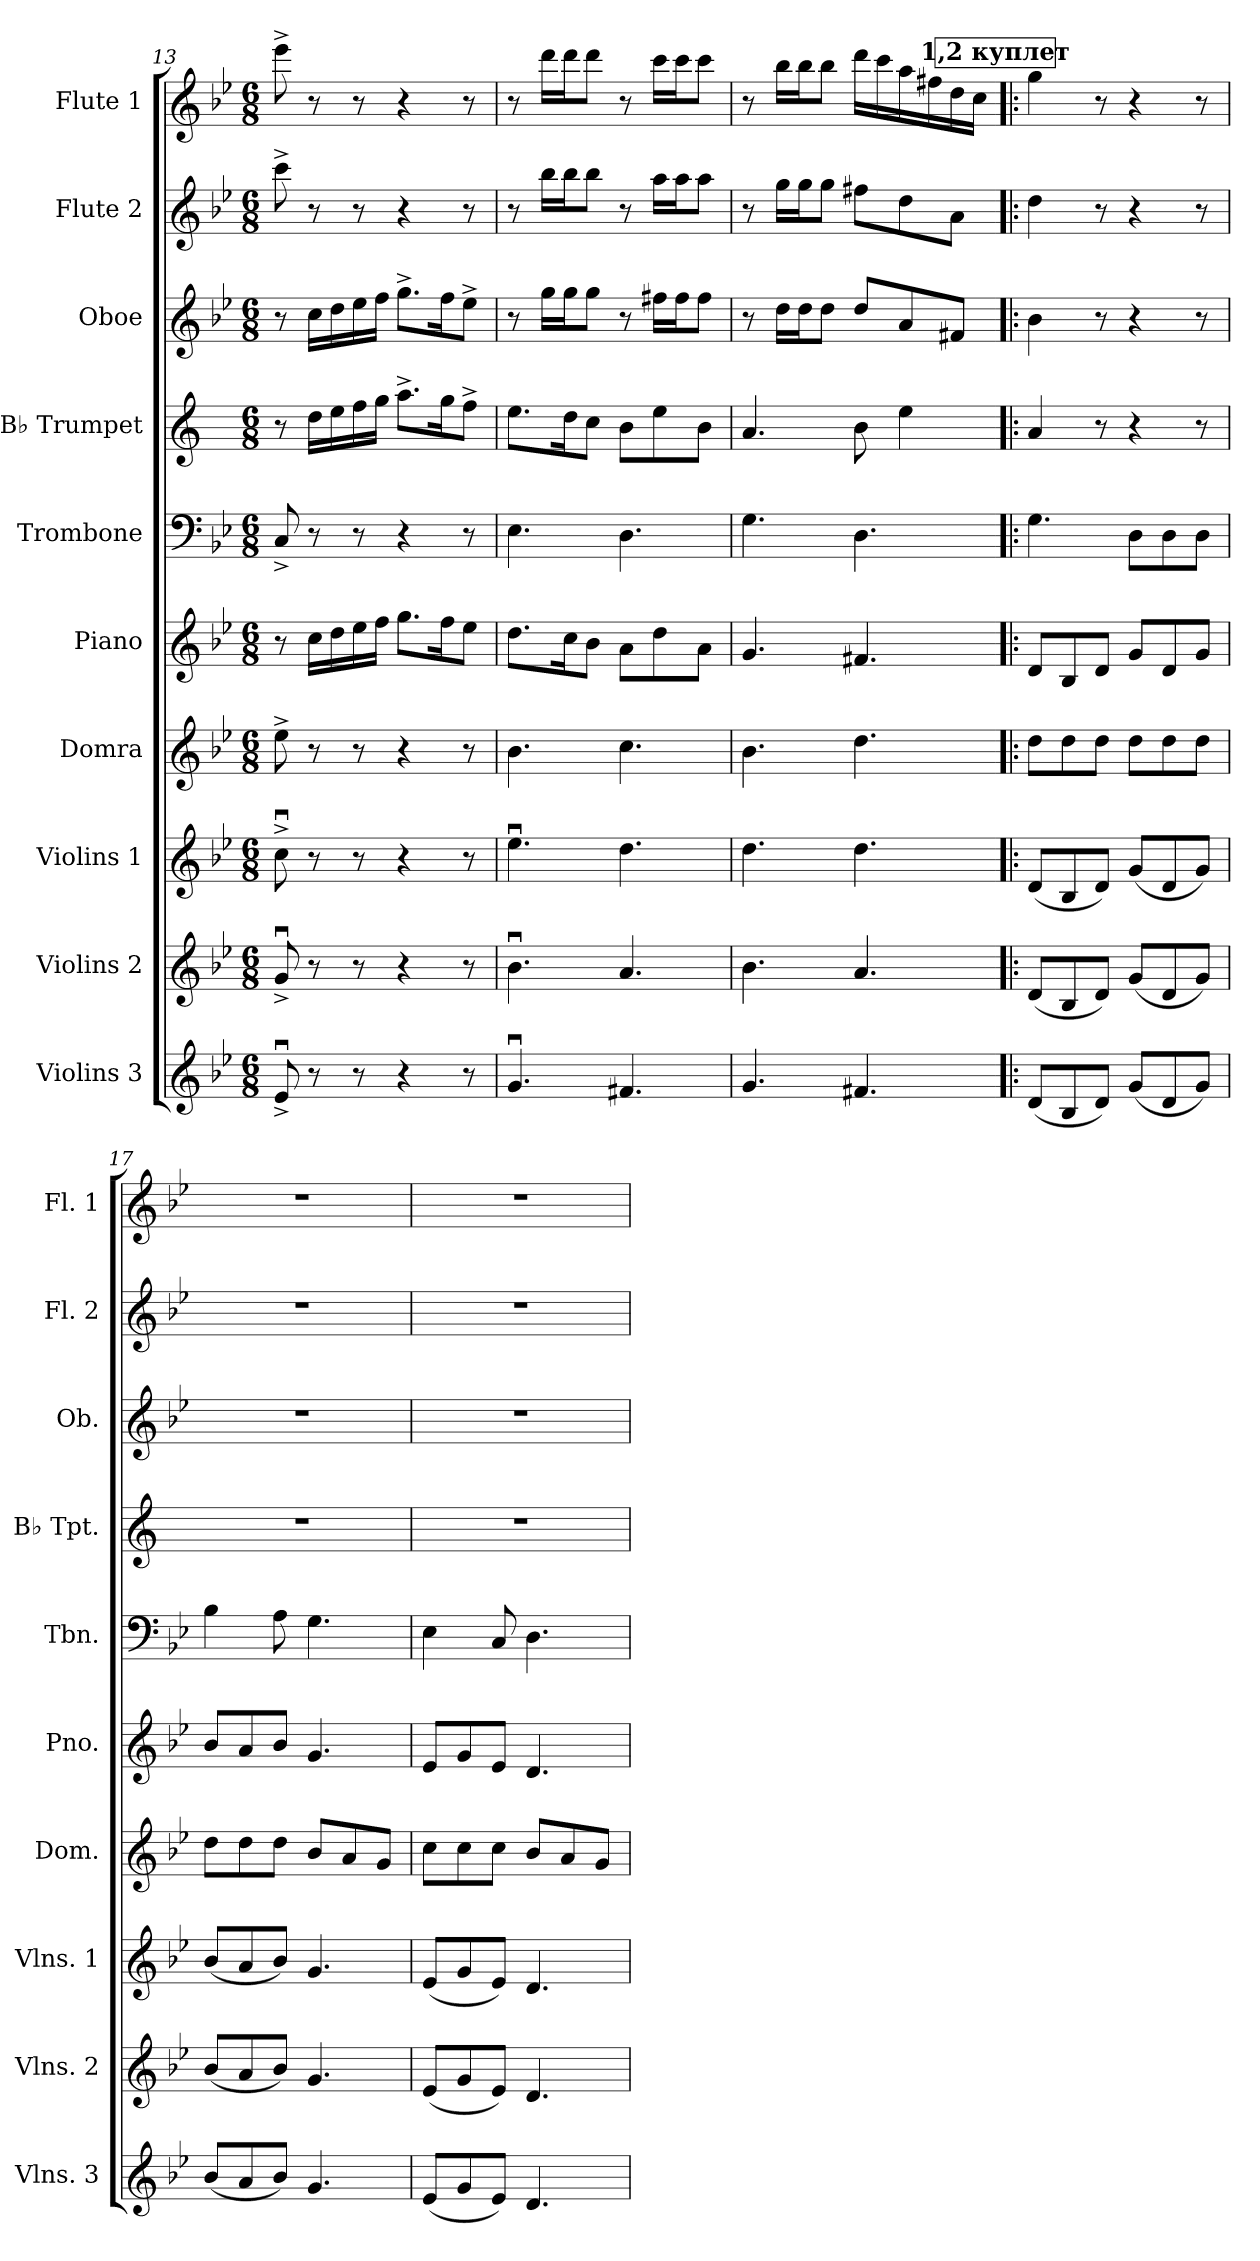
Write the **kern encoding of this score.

**kern	**kern	**kern	**kern	**kern	**kern	**kern	**kern	**kern	**kern
*part10	*part9	*part8	*part7	*part6	*part5	*part4	*part3	*part2	*part1
*staff10	*staff9	*staff8	*staff7	*staff6	*staff5	*staff4	*staff3	*staff2	*staff1
*I"Violins 3	*I"Violins 2	*I"Violins 1	*I"Domra	*I"Piano	*I"Trombone	*I"B♭ Trumpet	*I"Oboe	*I"Flute 2	*I"Flute 1
*I'Vlns. 3	*I'Vlns. 2	*I'Vlns. 1	*I'Dom.	*I'Pno.	*I'Tbn.	*I'B♭ Tpt.	*I'Ob.	*I'Fl. 2	*I'Fl. 1
*clefG2	*clefG2	*clefG2	*clefG2	*clefG2	*clefF4	*clefG2	*clefG2	*clefG2	*clefG2
*	*	*	*	*	*	*ITrd1c2	*	*	*
*k[b-e-]	*k[b-e-]	*k[b-e-]	*k[b-e-]	*k[b-e-]	*k[b-e-]	*k[b-e-]	*k[b-e-]	*k[b-e-]	*k[b-e-]
*M6/8	*M6/8	*M6/8	*M6/8	*M6/8	*M6/8	*M6/8	*M6/8	*M6/8	*M6/8
=13	=13	=13	=13	=13	=13	=13	=13	=13	=13
8e-u^/	8gu^/	8ccu^\	8ee-^\	8r	8C^/	8r	8r	8ccc^\	8eee-^\
8r	8r	8r	8r	16cc\LL	8r	16cc\LL	16cc\LL	8r	8r
.	.	.	.	16dd\	.	16dd\	16dd\	.	.
8r	8r	8r	8r	16ee-\	8r	16ee-\	16ee-\	8r	8r
.	.	.	.	16ff\JJ	.	16ff\JJ	16ff\JJ	.	.
4r	4r	4r	4r	8.gg\L	4r	8.gg^\L	8.gg^\L	4r	4r
.	.	.	.	16ff\K	.	16ff\K	16ff\K	.	.
8r	8r	8r	8r	8ee-\J	8r	8ee-^\J	8ee-^\J	8r	8r
=14	=14	=14	=14	=14	=14	=14	=14	=14	=14
4.gu/	4.b-u\	4.ee-u\	4.b-\	8.dd\L	4.E-\	8.dd\L	8r	8r	8r
.	.	.	.	.	.	.	16gg\LL	16bb-\LL	16ddd\LL
.	.	.	.	16cc\K	.	16cc\K	16gg\J	16bb-\J	16ddd\J
.	.	.	.	8b-\J	.	8b-\J	8gg\J	8bb-\J	8ddd\J
4.f#X/	4.a/	4.dd\	4.cc\	8a\L	4.D\	8a\L	8r	8r	8r
.	.	.	.	8dd\	.	8dd\	16ff#X\LL	16aa\LL	16ccc\LL
.	.	.	.	.	.	.	16ff#\J	16aa\J	16ccc\J
.	.	.	.	8a\J	.	8a\J	8ff#\J	8aa\J	8ccc\J
!!LO:PB:g=z
=15	=15	=15	=15	=15	=15	=15	=15	=15	=15
4.g/	4.b-\	4.dd\	4.b-\	4.g/	4.G\	4.g/	8r	8r	8r
.	.	.	.	.	.	.	16dd\LL	16gg\LL	16bb-\LL
.	.	.	.	.	.	.	16dd\J	16gg\J	16bb-\J
.	.	.	.	.	.	.	8dd\J	8gg\J	8bb-\J
4.f#X/	4.a/	4.dd\	4.dd\	4.f#X/	4.D\	8a\	8dd/L	8ff#X\L	16ddd\LL
.	.	.	.	.	.	.	.	.	16ccc\
.	.	.	.	.	.	4dd\	8a/	8dd\	16aa\
.	.	.	.	.	.	.	.	.	16ff#X\
.	.	.	.	.	.	.	8f#X/J	8a\J	16dd\
.	.	.	.	.	.	.	.	.	16cc\JJ
!!LO:REH:place=s1:a:B:fs=14:t=1,2 куплет
=16!|:	=16!|:	=16!|:	=16!|:	=16!|:	=16!|:	=16!|:	=16!|:	=16!|:	=16!|:
(<8d/L	(<8d/L	(<8d/L	8dd\L	8d/L	4.G\	4g/	4b-\	4dd\	4gg\
8B-/	8B-/	8B-/	8dd\	8B-/	.	.	.	.	.
8d/J)	8d/J)	8d/J)	8dd\J	8d/J	.	8r	8r	8r	8r
(<8g/L	(<8g/L	(<8g/L	8dd\L	8g/L	8D\L	4r	4r	4r	4r
8d/	8d/	8d/	8dd\	8d/	8D\	.	.	.	.
8g/J)	8g/J)	8g/J)	8dd\J	8g/J	8D\J	8r	8r	8r	8r
=17	=17	=17	=17	=17	=17	=17	=17	=17	=17
(<8b-/L	(<8b-/L	(<8b-/L	8dd\L	8b-/L	4B-\	2.r	2.r	2.r	2.r
8a/	8a/	8a/	8dd\	8a/	.	.	.	.	.
8b-/J)	8b-/J)	8b-/J)	8dd\J	8b-/J	8A\	.	.	.	.
4.g/	4.g/	4.g/	8b-/L	4.g/	4.G\	.	.	.	.
.	.	.	8a/	.	.	.	.	.	.
.	.	.	8g/J	.	.	.	.	.	.
=18	=18	=18	=18	=18	=18	=18	=18	=18	=18
(<8e-/L	(<8e-/L	(<8e-/L	8cc\L	8e-/L	4E-\	2.r	2.r	2.r	2.r
8g/	8g/	8g/	8cc\	8g/	.	.	.	.	.
8e-/J)	8e-/J)	8e-/J)	8cc\J	8e-/J	8C/	.	.	.	.
4.d/	4.d/	4.d/	8b-/L	4.d/	4.D\	.	.	.	.
.	.	.	8a/	.	.	.	.	.	.
.	.	.	8g/J	.	.	.	.	.	.
=	=	=	=	=	=	=	=	=	=
*-	*-	*-	*-	*-	*-	*-	*-	*-	*-
